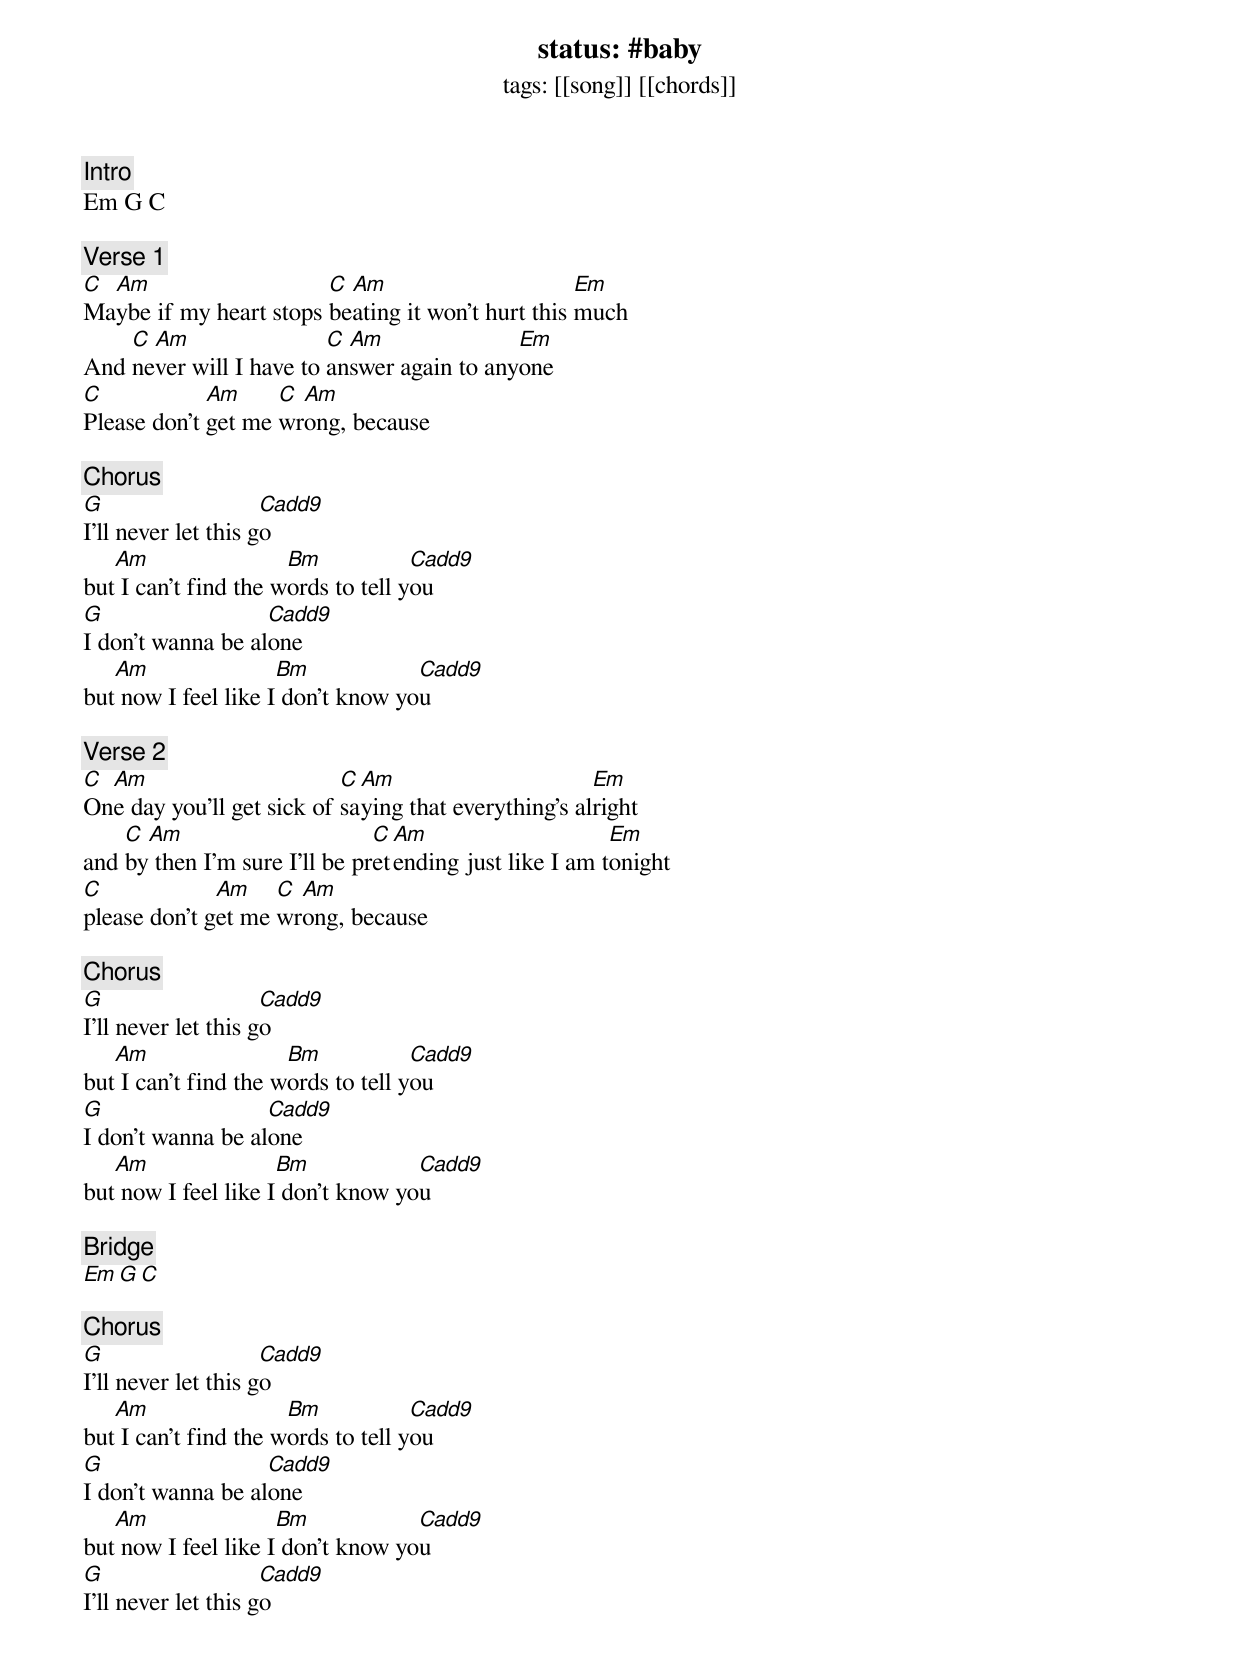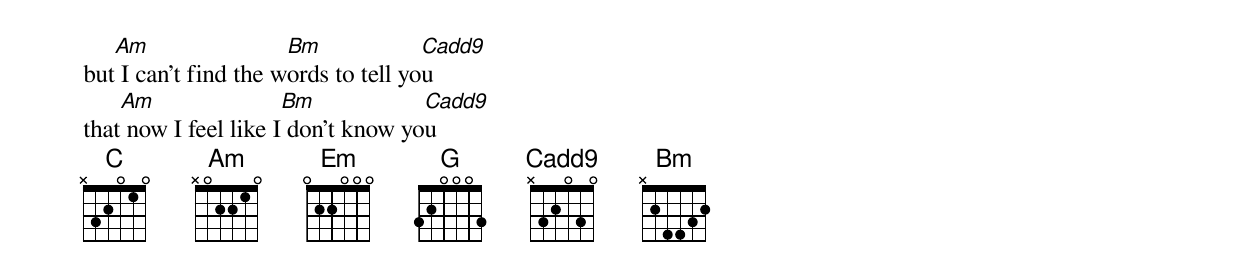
status: #baby
tags: [[song]] [[chords]]



[Intro]
Em G C

[Verse 1]
C Am                    C Am                       Em
Maybe if my heart stops beating it won't hurt this much
    C Am                 C Am               Em
And never will I have to answer again to anyone
C            Am     C Am
Please don't get me wrong, because

[Chorus]
G                    Cadd9
I'll never let this go
   Am                 Bm            Cadd9
but I can't find the words to tell you
G                  Cadd9
I don't wanna be alone
   Am                Bm            Cadd9
but now I feel like I don't know you

[Verse 2]
C Am                       C Am                       Em
One day you'll get sick of saying that everything's alright
    C Am                       C Am                     Em
and by then I'm sure I'll be pretending just like I am tonight
C             Am    C Am
please don't get me wrong, because

[Chorus]
G                    Cadd9
I'll never let this go
   Am                 Bm            Cadd9
but I can't find the words to tell you
G                  Cadd9
I don't wanna be alone
   Am                Bm            Cadd9
but now I feel like I don't know you

[Bridge]
Em G C

[Chorus]
G                    Cadd9
I'll never let this go
   Am                 Bm            Cadd9
but I can't find the words to tell you
G                  Cadd9
I don't wanna be alone
   Am                Bm            Cadd9
but now I feel like I don't know you
G                    Cadd9
I'll never let this go
   Am                 Bm             Cadd9
but I can't find the words to tell you
    Am                Bm            Cadd9
that now I feel like I don't know you
